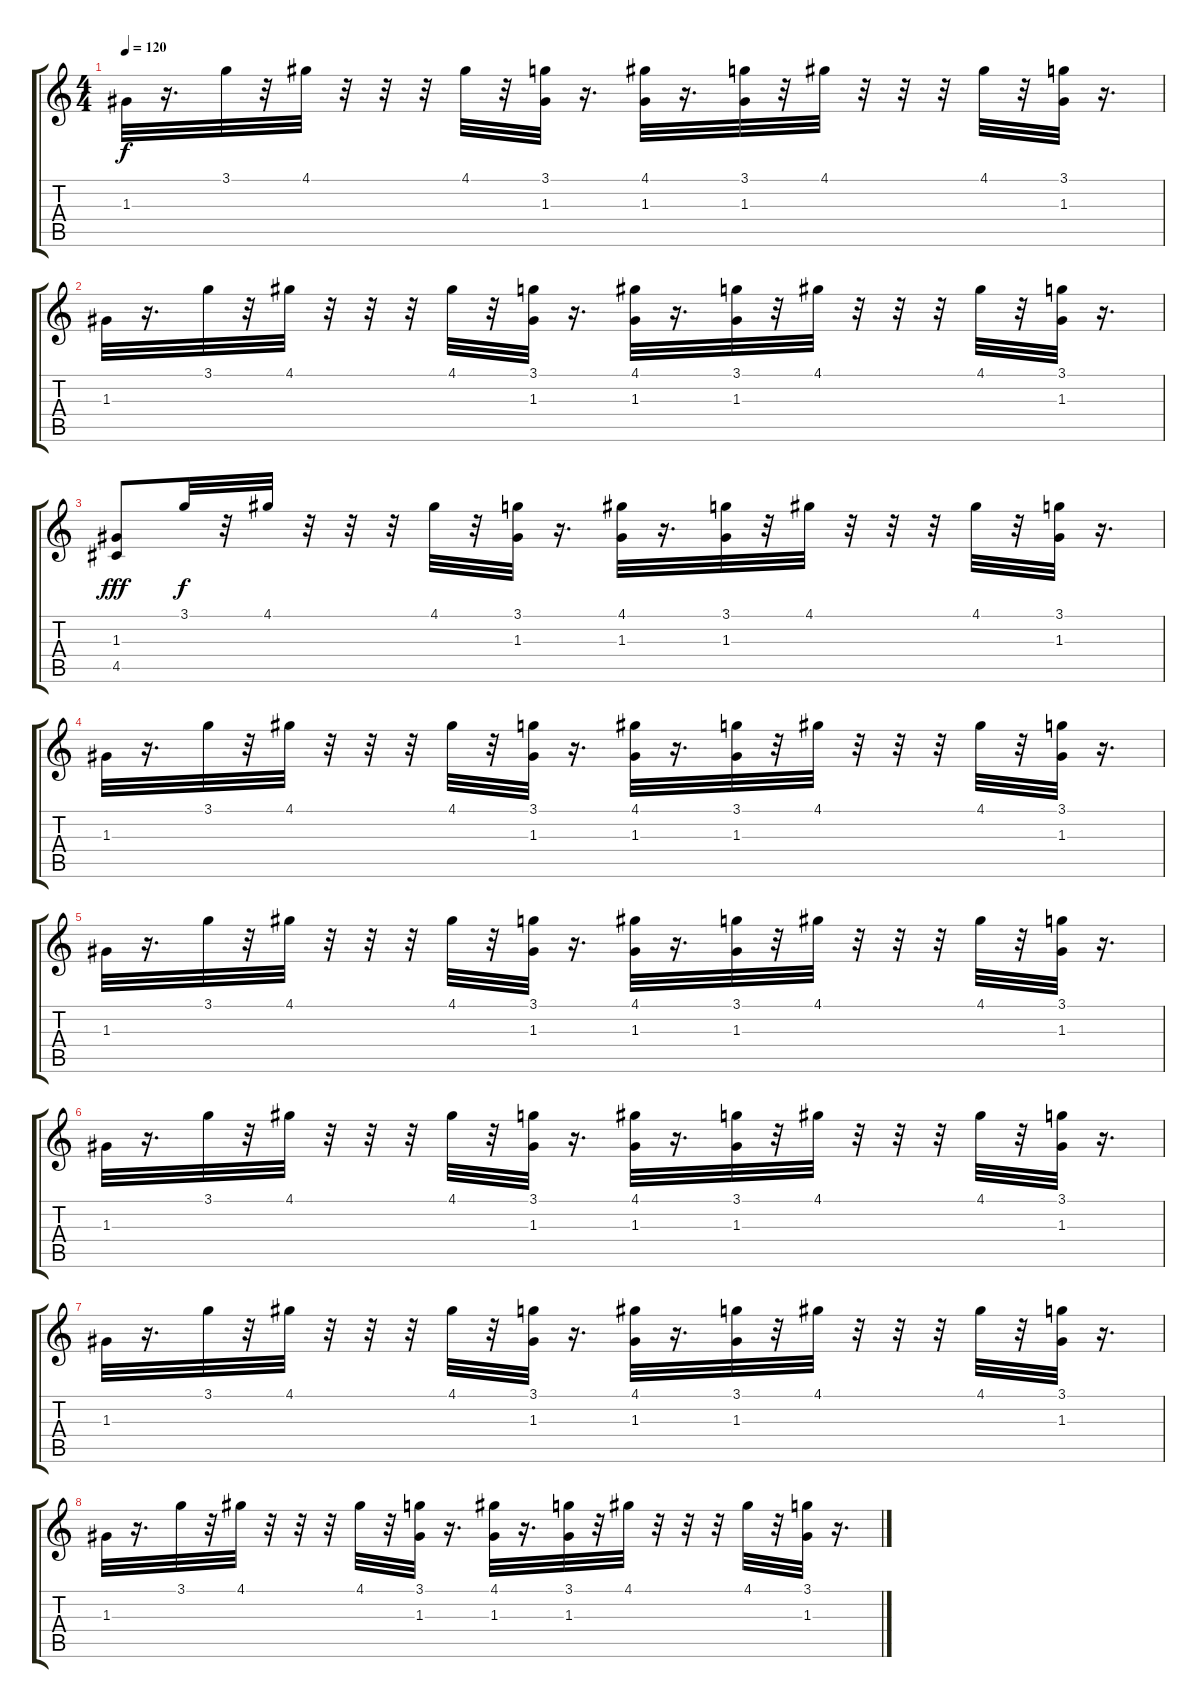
\track "" {instrument acousticguitarnylon}
\staff {score tabs}
\tuning (E4 B3 G3 D3 A2 E2) {hide}
\ts (4 4)
\tempo 120
\clef g2
\ks c
1.3.32{dy f} r.16{d} 3.1.32 r.32 4.1.32 r.32 r.32 r.32 4.1.32 r.32 (3.1 1.3).32 r.16{d} (4.1 1.3).32 r.16{d} (3.1 1.3).32 r.32 4.1.32 r.32 r.32 r.32 4.1.32 r.32 (3.1 1.3).32 r.16{d} |
1.3.32 r.16{d} 3.1.32 r.32 4.1.32 r.32 r.32 r.32 4.1.32 r.32 (3.1 1.3).32 r.16{d} (4.1 1.3).32 r.16{d} (3.1 1.3).32 r.32 4.1.32 r.32 r.32 r.32 4.1.32 r.32 (3.1 1.3).32 r.16{d} |
(1.3 4.5).8{dy fff} 3.1.32{dy f} r.32 4.1.32 r.32 r.32 r.32 4.1.32 r.32 (3.1 1.3).32 r.16{d} (4.1 1.3).32 r.16{d} (3.1 1.3).32 r.32 4.1.32 r.32 r.32 r.32 4.1.32 r.32 (3.1 1.3).32 r.16{d} |
1.3.32 r.16{d} 3.1.32 r.32 4.1.32 r.32 r.32 r.32 4.1.32 r.32 (3.1 1.3).32 r.16{d} (4.1 1.3).32 r.16{d} (3.1 1.3).32 r.32 4.1.32 r.32 r.32 r.32 4.1.32 r.32 (3.1 1.3).32 r.16{d} |
1.3.32 r.16{d} 3.1.32 r.32 4.1.32 r.32 r.32 r.32 4.1.32 r.32 (3.1 1.3).32 r.16{d} (4.1 1.3).32 r.16{d} (3.1 1.3).32 r.32 4.1.32 r.32 r.32 r.32 4.1.32 r.32 (3.1 1.3).32 r.16{d} |
1.3.32 r.16{d} 3.1.32 r.32 4.1.32 r.32 r.32 r.32 4.1.32 r.32 (3.1 1.3).32 r.16{d} (4.1 1.3).32 r.16{d} (3.1 1.3).32 r.32 4.1.32 r.32 r.32 r.32 4.1.32 r.32 (3.1 1.3).32 r.16{d} |
1.3.32 r.16{d} 3.1.32 r.32 4.1.32 r.32 r.32 r.32 4.1.32 r.32 (3.1 1.3).32 r.16{d} (4.1 1.3).32 r.16{d} (3.1 1.3).32 r.32 4.1.32 r.32 r.32 r.32 4.1.32 r.32 (3.1 1.3).32 r.16{d} |
1.3.32 r.16{d} 3.1.32 r.32 4.1.32 r.32 r.32 r.32 4.1.32 r.32 (3.1 1.3).32 r.16{d} (4.1 1.3).32 r.16{d} (3.1 1.3).32 r.32 4.1.32 r.32 r.32 r.32 4.1.32 r.32 (3.1 1.3).32 r.16{d}
